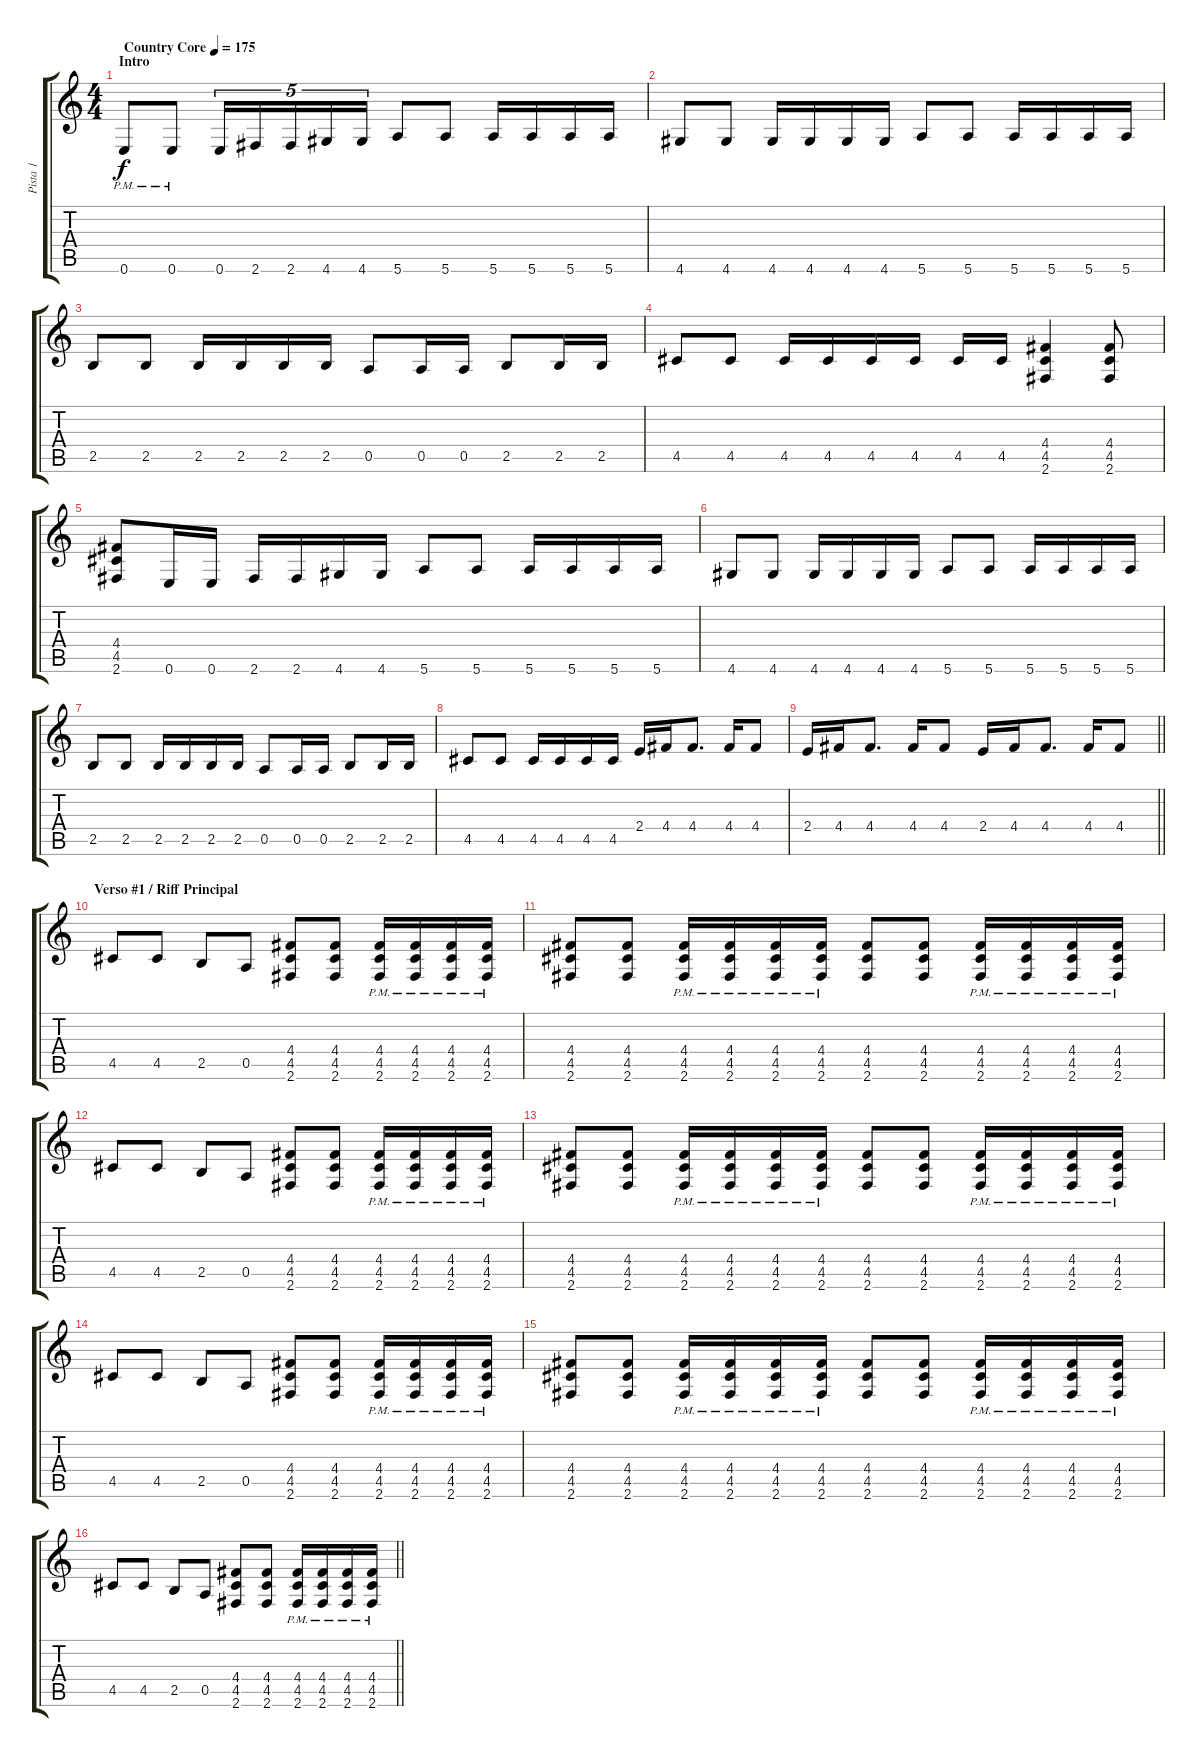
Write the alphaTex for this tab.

\track ("Pista 1" "Pista 1") {instrument distortionguitar}
\staff {score tabs}
\tuning (E4 B3 G3 D3 A2 E2) {hide}
\ts (4 4)
\section ("" "Intro")
\tempo (175 "Country Core")
\clef g2
\ks c
0.6{pm}.8{dy f instrument distortionguitar} 0.6{pm}.8 0.6.16{tu (5 4)} 2.6.16{tu (5 4)} 2.6.16{tu (5 4)} 4.6.16{tu (5 4)} 4.6.16{tu (5 4)} 5.6.8 5.6.8 5.6.16 5.6.16 5.6.16 5.6.16 |
4.6.8 4.6.8 4.6.16 4.6.16 4.6.16 4.6.16 5.6.8 5.6.8 5.6.16 5.6.16 5.6.16 5.6.16 |
2.5.8 2.5.8 2.5.16 2.5.16 2.5.16 2.5.16 0.5.8 0.5.16 0.5.16 2.5.8 2.5.16 2.5.16 |
4.5.8 4.5.8 4.5.16 4.5.16 4.5.16 4.5.16 4.5.16 4.5.16 (4.4 4.5 2.6).4 (4.4 4.5 2.6).8 |
(4.4 4.5 2.6).8 0.6.16 0.6.16 2.6.16 2.6.16 4.6.16 4.6.16 5.6.8 5.6.8 5.6.16 5.6.16 5.6.16 5.6.16 |
4.6.8 4.6.8 4.6.16 4.6.16 4.6.16 4.6.16 5.6.8 5.6.8 5.6.16 5.6.16 5.6.16 5.6.16 |
2.5.8 2.5.8 2.5.16 2.5.16 2.5.16 2.5.16 0.5.8 0.5.16 0.5.16 2.5.8 2.5.16 2.5.16 |
4.5.8 4.5.8 4.5.16 4.5.16 4.5.16 4.5.16 2.4.16 4.4.16 4.4.8{d} 4.4.16 4.4.8 |
\barLineRight lightlight
2.4.16 4.4.16 4.4.8{d} 4.4.16 4.4.8 2.4.16 4.4.16 4.4.8{d} 4.4.16 4.4.8 |
\section ("" "Verso #1 / Riff Principal")
4.5.8 4.5.8 2.5.8 0.5.8 (4.4 4.5 2.6).8 (4.4 4.5 2.6).8 (4.4{pm} 4.5{pm} 2.6{pm}).16 (4.4{pm} 4.5{pm} 2.6{pm}).16 (4.4{pm} 4.5{pm} 2.6{pm}).16 (4.4{pm} 4.5{pm} 2.6{pm}).16 |
(4.4 4.5 2.6).8 (4.4 4.5 2.6).8 (4.4{pm} 4.5{pm} 2.6{pm}).16 (4.4{pm} 4.5{pm} 2.6{pm}).16 (4.4{pm} 4.5{pm} 2.6{pm}).16 (4.4{pm} 4.5{pm} 2.6{pm}).16 (4.4 4.5 2.6).8 (4.4 4.5 2.6).8 (4.4{pm} 4.5{pm} 2.6{pm}).16 (4.4{pm} 4.5{pm} 2.6{pm}).16 (4.4{pm} 4.5{pm} 2.6{pm}).16 (4.4{pm} 4.5{pm} 2.6{pm}).16 |
4.5.8 4.5.8 2.5.8 0.5.8 (4.4 4.5 2.6).8 (4.4 4.5 2.6).8 (4.4{pm} 4.5{pm} 2.6{pm}).16 (4.4{pm} 4.5{pm} 2.6{pm}).16 (4.4{pm} 4.5{pm} 2.6{pm}).16 (4.4{pm} 4.5{pm} 2.6{pm}).16 |
(4.4 4.5 2.6).8 (4.4 4.5 2.6).8 (4.4{pm} 4.5{pm} 2.6{pm}).16 (4.4{pm} 4.5{pm} 2.6{pm}).16 (4.4{pm} 4.5{pm} 2.6{pm}).16 (4.4{pm} 4.5{pm} 2.6{pm}).16 (4.4 4.5 2.6).8 (4.4 4.5 2.6).8 (4.4{pm} 4.5{pm} 2.6{pm}).16 (4.4{pm} 4.5{pm} 2.6{pm}).16 (4.4{pm} 4.5{pm} 2.6{pm}).16 (4.4{pm} 4.5{pm} 2.6{pm}).16 |
4.5.8 4.5.8 2.5.8 0.5.8 (4.4 4.5 2.6).8 (4.4 4.5 2.6).8 (4.4{pm} 4.5{pm} 2.6{pm}).16 (4.4{pm} 4.5{pm} 2.6{pm}).16 (4.4{pm} 4.5{pm} 2.6{pm}).16 (4.4{pm} 4.5{pm} 2.6{pm}).16 |
(4.4 4.5 2.6).8 (4.4 4.5 2.6).8 (4.4{pm} 4.5{pm} 2.6{pm}).16 (4.4{pm} 4.5{pm} 2.6{pm}).16 (4.4{pm} 4.5{pm} 2.6{pm}).16 (4.4{pm} 4.5{pm} 2.6{pm}).16 (4.4 4.5 2.6).8 (4.4 4.5 2.6).8 (4.4{pm} 4.5{pm} 2.6{pm}).16 (4.4{pm} 4.5{pm} 2.6{pm}).16 (4.4{pm} 4.5{pm} 2.6{pm}).16 (4.4{pm} 4.5{pm} 2.6{pm}).16 |
\barLineRight lightlight
4.5.8 4.5.8 2.5.8 0.5.8 (4.4 4.5 2.6).8 (4.4 4.5 2.6).8 (4.4{pm} 4.5{pm} 2.6{pm}).16 (4.4{pm} 4.5{pm} 2.6{pm}).16 (4.4{pm} 4.5{pm} 2.6{pm}).16 (4.4{pm} 4.5{pm} 2.6{pm}).16
